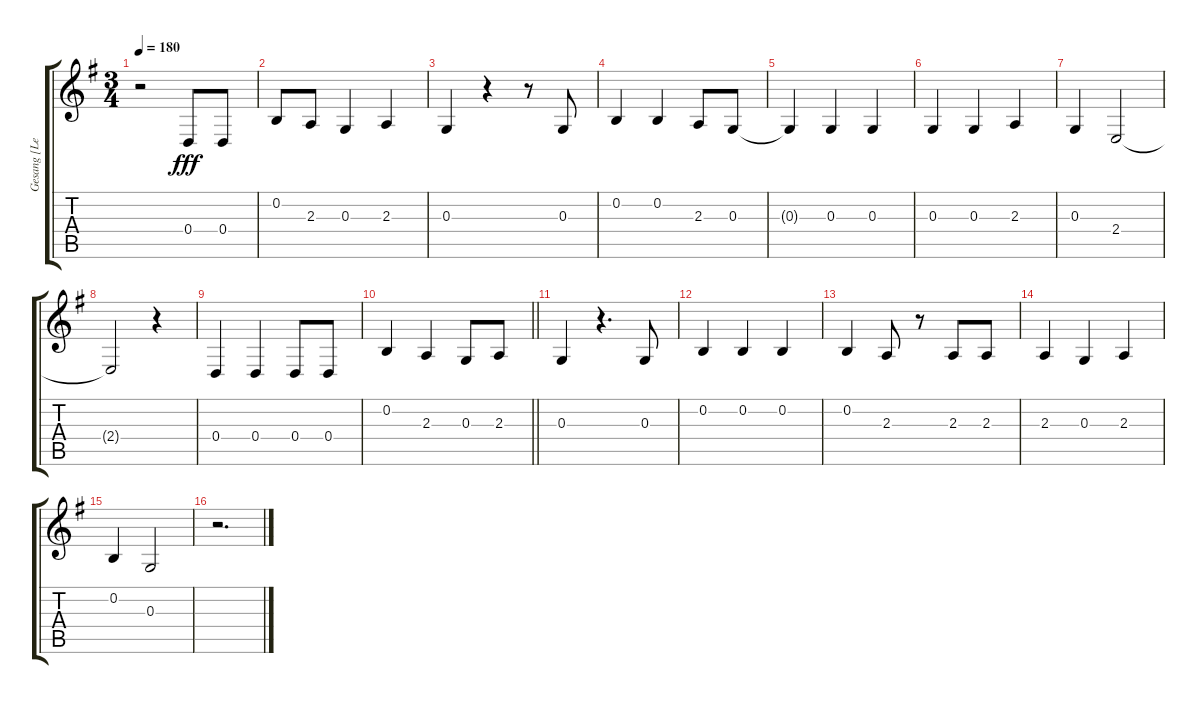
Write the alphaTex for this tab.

\track ("Gesang [Lead/Rod]" "Gesang [Le") {instrument bassoon}
\staff {score tabs}
\tuning (E4 B3 G3 D3 A2 E2) {hide}
\ts (3 4)
\tempo 180
\clef g2
\ks eminor
r.2{dy fff} 0.4.8 0.4.8 |
0.2.8 2.3.8 0.3.4 2.3.4 |
0.3.4 r.4 r.8 0.3.8 |
0.2.4 0.2.4 2.3.8 0.3.8 |
0.3{t}.4 0.3.4 0.3.4 |
0.3.4 0.3.4 2.3.4 |
0.3.4 2.4.2 |
2.4{t}.2 r.4 |
0.4.4 0.4.4 0.4.8 0.4.8 |
\barLineRight lightlight
0.2.4 2.3.4 0.3.8 2.3.8 |
0.3.4 r.4{d} 0.3.8 |
0.2.4 0.2.4 0.2.4 |
0.2.4 2.3.8 r.8 2.3.8 2.3.8 |
2.3.4 0.3.4 2.3.4 |
0.2.4 0.3.2 |
r.2{d}
